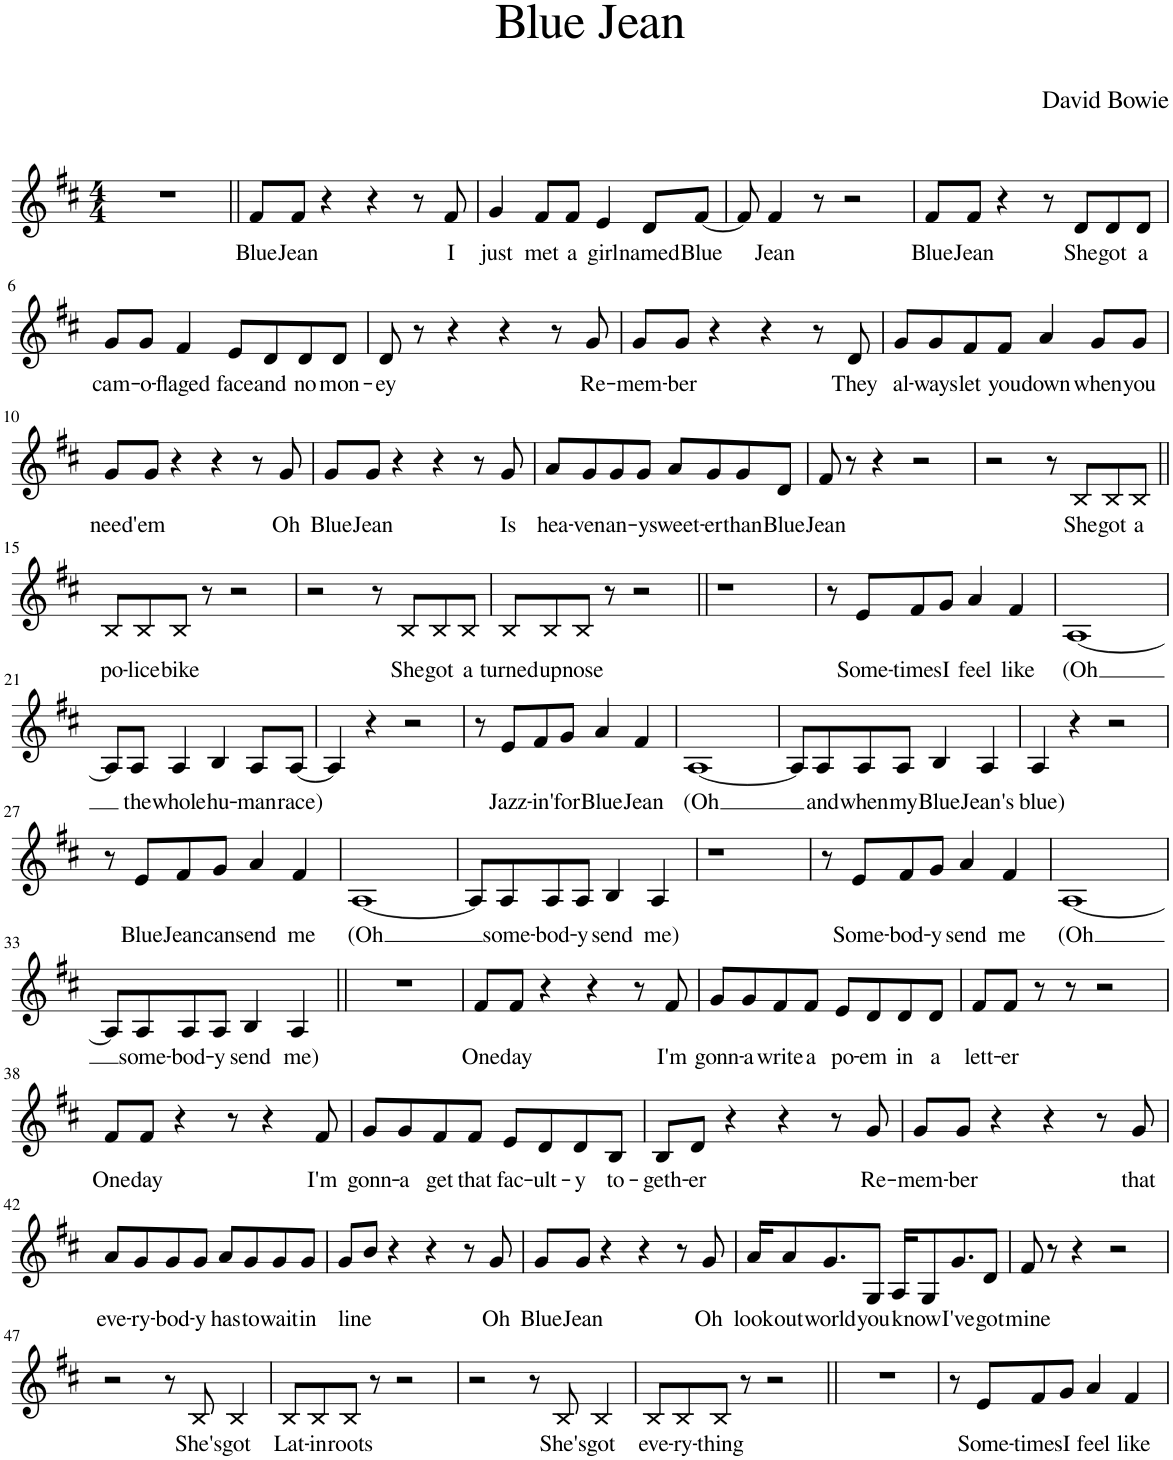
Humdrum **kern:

**kern	**text
*part1	*part1
*staff1	*staff1
*I"Piano	*
*I'Pno.	*
*clefG2	*
*k[f#c#]	*
*M4/4	*
=1	=1
1r	.
=2||	=2||
!	!LO:LY:b
8f#/L	Blue
!	!LO:LY:b
8f#/J	Jean
4r	.
4r	.
8r	.
!	!LO:LY:b
8f#/	I
=3	=3
!	!LO:LY:b
4g/	just
!	!LO:LY:b
8f#/L	met
!	!LO:LY:b
8f#/J	a
!	!LO:LY:b
4e/	girl
!	!LO:LY:b
8d/L	named
!	!LO:LY:b
[8f#/J	Blue
=4	=4
8f#/]	.
!	!LO:LY:b
4f#/	Jean
8r	.
2r	.
=5	=5
!	!LO:LY:b
8f#/L	Blue
!	!LO:LY:b
8f#/J	Jean
4r	.
8r	.
!	!LO:LY:b
8d/L	She
!	!LO:LY:b
8d/	got
!	!LO:LY:b
8d/J	a
!!LO:LB:g=z
=6	=6
!	!LO:LY:b
8g/L	cam-
!	!LO:LY:b
8g/J	-o-
!	!LO:LY:b
4f#/	-flaged
!	!LO:LY:b
8e/L	face
!	!LO:LY:b
8d/	and
!	!LO:LY:b
8d/	no
!	!LO:LY:b
8d/J	mon-
=7	=7
!	!LO:LY:b
8d/	-ey
8r	.
4r	.
4r	.
8r	.
!	!LO:LY:b
8g/	Re-
=8	=8
!	!LO:LY:b
8g/L	-mem-
!	!LO:LY:b
8g/J	-ber
4r	.
4r	.
8r	.
!	!LO:LY:b
8d/	They
=9	=9
!	!LO:LY:b
8g/L	al-
!	!LO:LY:b
8g/	-ways
!	!LO:LY:b
8f#/	let
!	!LO:LY:b
8f#/J	you
!	!LO:LY:b
4a/	down
!	!LO:LY:b
8g/L	when
!	!LO:LY:b
8g/J	you
!!LO:LB:g=z
=10	=10
!	!LO:LY:b
8g/L	need
!	!LO:LY:b
8g/J	'em
4r	.
4r	.
8r	.
!	!LO:LY:b
8g/	Oh
=11	=11
!	!LO:LY:b
8g/L	Blue
!	!LO:LY:b
8g/J	Jean
4r	.
4r	.
8r	.
!	!LO:LY:b
8g/	Is
=12	=12
!	!LO:LY:b
8a/L	hea-
!	!LO:LY:b
8g/	-ven
!	!LO:LY:b
8g/	an-
!	!LO:LY:b
8g/J	-y
!	!LO:LY:b
8a/L	sweet-
!	!LO:LY:b
8g/	-er
!	!LO:LY:b
8g/	than
!	!LO:LY:b
8d/J	Blue
=13	=13
!	!LO:LY:b
8f#/	Jean
8r	.
4r	.
2r	.
=14	=14
2r	.
8r	.
!	!LO:LY:b
8B/L	She
!	!LO:LY:b
8B/	got
!	!LO:LY:b
8B/J	a
!!LO:LB:g=z
=15||	=15||
!	!LO:LY:b
8B/L	po-
!	!LO:LY:b
8B/	-lice
!	!LO:LY:b
8B/J	bike
8r	.
2r	.
=16	=16
2r	.
8r	.
!	!LO:LY:b
8B/L	She
!	!LO:LY:b
8B/	got
!	!LO:LY:b
8B/J	a
=17	=17
!	!LO:LY:b
8B/L	turned
!	!LO:LY:b
8B/	up
!	!LO:LY:b
8B/J	nose
8r	.
2r	.
=18||	=18||
1r	.
=19	=19
8r	.
!	!LO:LY:b
8e/L	Some-
!	!LO:LY:b
8f#/	-times
!	!LO:LY:b
8g/J	I
!	!LO:LY:b
4a/	feel
!	!LO:LY:b
4f#/	like
=20	=20
!	!LO:LY:b
[1A	(Oh
!!LO:LB:g=z
=21	=21
8A/L]	.
!	!LO:LY:b
8A/J	the
!	!LO:LY:b
4A/	whole
!	!LO:LY:b
4B/	hu-
!	!LO:LY:b
8A/L	-man
!	!LO:LY:b
[8A/J	race)
=22	=22
4A/]	.
4r	.
2r	.
=23	=23
8r	.
!	!LO:LY:b
8e/L	Jazz-
!	!LO:LY:b
8f#/	-in'
!	!LO:LY:b
8g/J	for
!	!LO:LY:b
4a/	Blue
!	!LO:LY:b
4f#/	Jean
=24	=24
!	!LO:LY:b
[1A	(Oh
=25	=25
8A/L]	.
!	!LO:LY:b
8A/	and
!	!LO:LY:b
8A/	when
!	!LO:LY:b
8A/J	my
!	!LO:LY:b
4B/	Blue
!	!LO:LY:b
4A/	Jean's
=26	=26
!	!LO:LY:b
4A/	blue)
4r	.
2r	.
!!LO:LB:g=z
=27	=27
8r	.
!	!LO:LY:b
8e/L	Blue
!	!LO:LY:b
8f#/	Jean
!	!LO:LY:b
8g/J	can
!	!LO:LY:b
4a/	send
!	!LO:LY:b
4f#/	me
=28	=28
!	!LO:LY:b
[1A	(Oh
=29	=29
8A/L]	.
!	!LO:LY:b
8A/	some-
!	!LO:LY:b
8A/	-bod-
!	!LO:LY:b
8A/J	-y
!	!LO:LY:b
4B/	send
!	!LO:LY:b
4A/	me)
=30	=30
1r	.
=31	=31
8r	.
!	!LO:LY:b
8e/L	Some-
!	!LO:LY:b
8f#/	-bod-
!	!LO:LY:b
8g/J	-y
!	!LO:LY:b
4a/	send
!	!LO:LY:b
4f#/	me
=32	=32
!	!LO:LY:b
[1A	(Oh
!!LO:LB:g=z
=33	=33
8A/L]	.
!	!LO:LY:b
8A/	some-
!	!LO:LY:b
8A/	-bod-
!	!LO:LY:b
8A/J	-y
!	!LO:LY:b
4B/	send
!	!LO:LY:b
4A/	me)
=34||	=34||
1r	.
=35	=35
!	!LO:LY:b
8f#/L	One
!	!LO:LY:b
8f#/J	day
4r	.
4r	.
8r	.
!	!LO:LY:b
8f#/	I'm
=36	=36
!	!LO:LY:b
8g/L	gonn-
!	!LO:LY:b
8g/	-a
!	!LO:LY:b
8f#/	write
!	!LO:LY:b
8f#/J	a
!	!LO:LY:b
8e/L	po-
!	!LO:LY:b
8d/	-em
!	!LO:LY:b
8d/	in
!	!LO:LY:b
8d/J	a
=37	=37
!	!LO:LY:b
8f#/L	lett-
!	!LO:LY:b
8f#/J	-er
8r	.
8r	.
2r	.
!!LO:LB:g=z
=38	=38
!	!LO:LY:b
8f#/L	One
!	!LO:LY:b
8f#/J	day
4r	.
8r	.
4r	.
!	!LO:LY:b
8f#/	I'm
=39	=39
!	!LO:LY:b
8g/L	gonn-
!	!LO:LY:b
8g/	-a
!	!LO:LY:b
8f#/	get
!	!LO:LY:b
8f#/J	that
!	!LO:LY:b
8e/L	fac-
!	!LO:LY:b
8d/	-ult-
!	!LO:LY:b
8d/	-y
!	!LO:LY:b
8B/J	to-
=40	=40
!	!LO:LY:b
8B/L	-geth-
!	!LO:LY:b
8d/J	-er
4r	.
4r	.
8r	.
!	!LO:LY:b
8g/	Re-
=41	=41
!	!LO:LY:b
8g/L	-mem-
!	!LO:LY:b
8g/J	-ber
4r	.
4r	.
8r	.
!	!LO:LY:b
8g/	that
!!LO:LB:g=z
=42	=42
!	!LO:LY:b
8a/L	eve-
!	!LO:LY:b
8g/	-ry-
!	!LO:LY:b
8g/	-bod-
!	!LO:LY:b
8g/J	-y
!	!LO:LY:b
8a/L	has
!	!LO:LY:b
8g/	to
!	!LO:LY:b
8g/	wait
!	!LO:LY:b
8g/J	in
=43	=43
!	!LO:LY:b
8g/L	line
8b/J	.
4r	.
4r	.
8r	.
!	!LO:LY:b
8g/	Oh
=44	=44
!	!LO:LY:b
8g/L	Blue
!	!LO:LY:b
8g/J	Jean
4r	.
4r	.
8r	.
!	!LO:LY:b
8g/	Oh
=45	=45
!	!LO:LY:b
16a/KL	look
!	!LO:LY:b
8a/	out
!	!LO:LY:b
8.g/	world
!	!LO:LY:b
8G/J	you
!	!LO:LY:b
16A/KL	know
8G/	.
!	!LO:LY:b
8.g/	I've
!	!LO:LY:b
8d/J	got
=46	=46
!	!LO:LY:b
8f#/	mine
8r	.
4r	.
2r	.
!!LO:LB:g=z
=47	=47
2r	.
8r	.
!	!LO:LY:b
8B/	She's
!	!LO:LY:b
4B/	got
=48	=48
!	!LO:LY:b
8B/L	Lat-
!	!LO:LY:b
8B/	-in
!	!LO:LY:b
8B/J	roots
8r	.
2r	.
=49	=49
2r	.
8r	.
!	!LO:LY:b
8B/	She's
!	!LO:LY:b
4B/	got
=50	=50
!	!LO:LY:b
8B/L	eve-
!	!LO:LY:b
8B/	-ry-
!	!LO:LY:b
8B/J	-thing
8r	.
2r	.
=51||	=51||
1r	.
=52	=52
8r	.
!	!LO:LY:b
8e/L	Some-
!	!LO:LY:b
8f#/	-times
!	!LO:LY:b
8g/J	I
!	!LO:LY:b
4a/	feel
!	!LO:LY:b
4f#/	like
=	=
*-	*-
